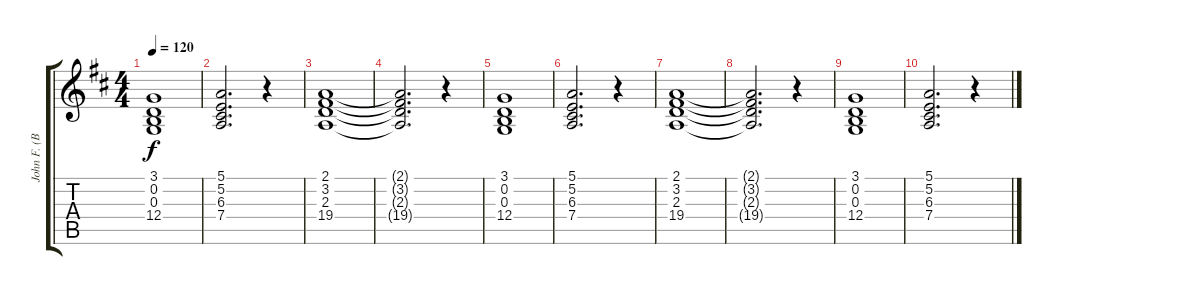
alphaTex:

\track ("John F. (Bkgd. Voc.)" "John F. (B") {instrument choiraahs}
\staff {score tabs}
\tuning (E4 B3 G3 D3 A2 E2) {hide}
\ts (4 4)
\tempo 120
\clef g2
\ks d
(3.1 0.2 0.3 12.4).1{dy f} |
(5.1 5.2 6.3 7.4).2{d} r.4 |
(2.1 3.2 2.3 19.4).1 |
(2.1{t} 3.2{t} 2.3{t} 19.4{t}).2{d} r.4 |
(3.1 0.2 0.3 12.4).1 |
(5.1 5.2 6.3 7.4).2{d} r.4 |
(2.1 3.2 2.3 19.4).1 |
(2.1{t} 3.2{t} 2.3{t} 19.4{t}).2{d} r.4 |
(3.1 0.2 0.3 12.4).1 |
(5.1 5.2 6.3 7.4).2{d} r.4
